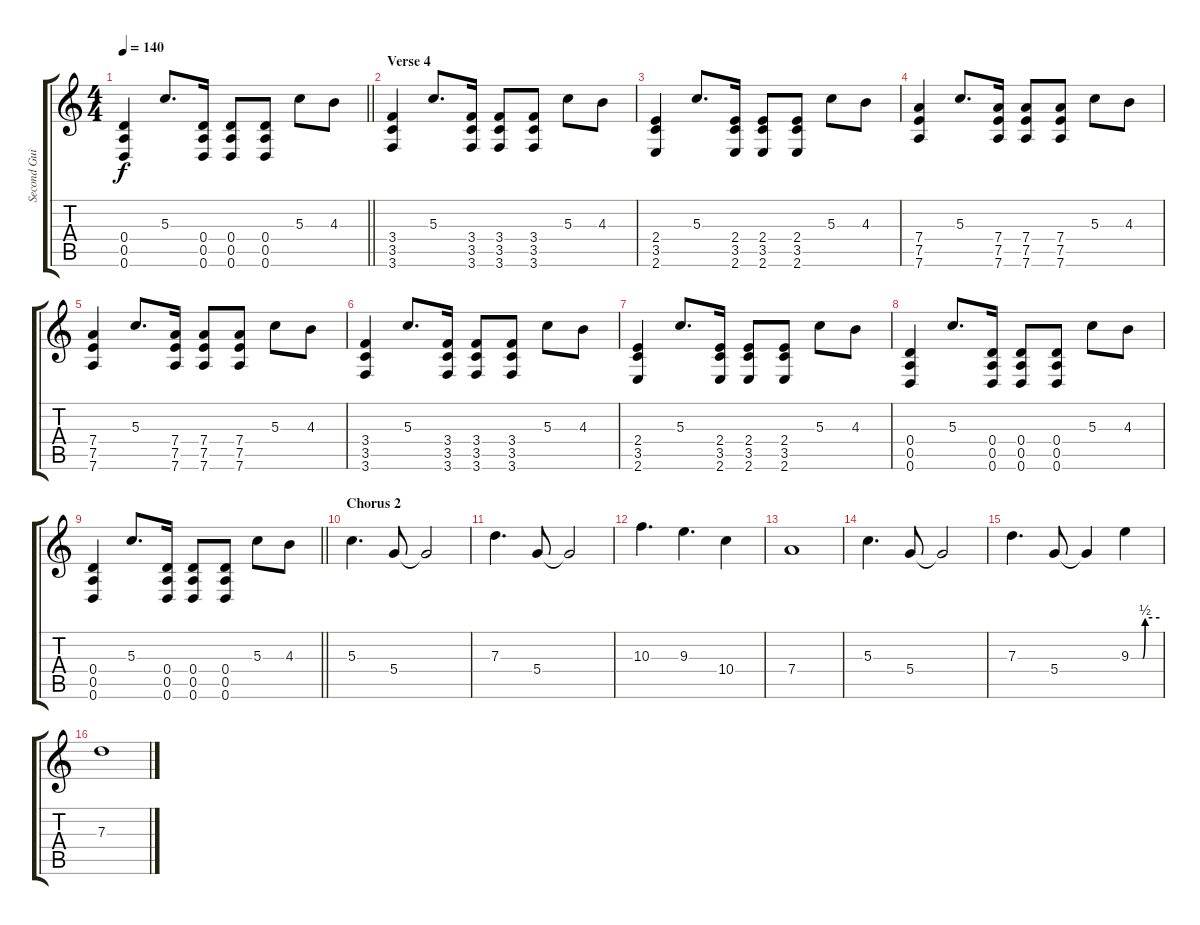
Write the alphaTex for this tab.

\track ("Second Guitar - Simon Neil" "Second Gui") {instrument overdrivenguitar}
\staff {score tabs}
\tuning (E4 B3 G3 D3 A2 D2) {hide}
\ts (4 4)
\tempo 140
\clef g2
\barLineRight lightlight
\ks c
(0.4 0.5 0.6).4{dy f} 5.3.8{d} (0.4 0.5 0.6).16 (0.4 0.5 0.6).8 (0.4 0.5 0.6).8 5.3.8 4.3.8 |
\section ("" "Verse 4")
(3.4 3.5 3.6).4 5.3.8{d} (3.4 3.5 3.6).16 (3.4 3.5 3.6).8 (3.4 3.5 3.6).8 5.3.8 4.3.8 |
(2.4 3.5 2.6).4 5.3.8{d} (2.4 3.5 2.6).16 (2.4 3.5 2.6).8 (2.4 3.5 2.6).8 5.3.8 4.3.8 |
(7.4 7.5 7.6).4 5.3.8{d} (7.4 7.5 7.6).16 (7.4 7.5 7.6).8 (7.4 7.5 7.6).8 5.3.8 4.3.8 |
(7.4 7.5 7.6).4 5.3.8{d} (7.4 7.5 7.6).16 (7.4 7.5 7.6).8 (7.4 7.5 7.6).8 5.3.8 4.3.8 |
(3.4 3.5 3.6).4 5.3.8{d} (3.4 3.5 3.6).16 (3.4 3.5 3.6).8 (3.4 3.5 3.6).8 5.3.8 4.3.8 |
(2.4 3.5 2.6).4 5.3.8{d} (2.4 3.5 2.6).16 (2.4 3.5 2.6).8 (2.4 3.5 2.6).8 5.3.8 4.3.8 |
(0.4 0.5 0.6).4 5.3.8{d} (0.4 0.5 0.6).16 (0.4 0.5 0.6).8 (0.4 0.5 0.6).8 5.3.8 4.3.8 |
\barLineRight lightlight
(0.4 0.5 0.6).4 5.3.8{d} (0.4 0.5 0.6).16 (0.4 0.5 0.6).8 (0.4 0.5 0.6).8 5.3.8 4.3.8 |
\section ("" "Chorus 2")
5.3.4{d volume 13} 5.4.8 5.4{t}.2 |
7.3.4{d} 5.4.8 5.4{t}.2 |
10.3.4{d} 9.3.4{d} 10.4.4 |
7.4.1 |
5.3.4{d} 5.4.8 5.4{t}.2 |
7.3.4{d} 5.4.8 5.4{t}.4 9.3{be (custom 0 0 25 0 30 2 60 2)}.4 |
7.3.1
